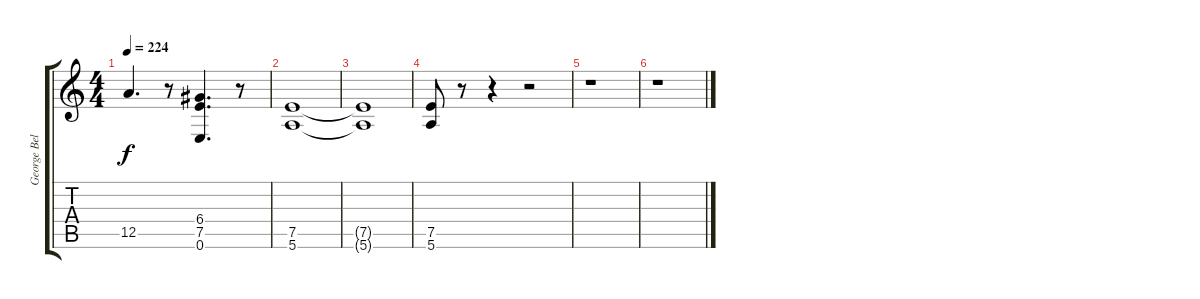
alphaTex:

\track ("George Bellas" "George Bel") {instrument acousticguitarsteel}
\staff {score tabs}
\tuning (E4 B3 G3 D3 A2 E2) {hide}
\ts (4 4)
\tempo 224
\clef g2
\ks c
12.5.4{d dy f} r.8 (6.4 7.5 0.6).4{d} r.8 |
(7.5 5.6).1 |
(7.5{t} 5.6{t}).1 |
(7.5 5.6).8 r.8 r.4 r.2 |
r.1 |
r.1
